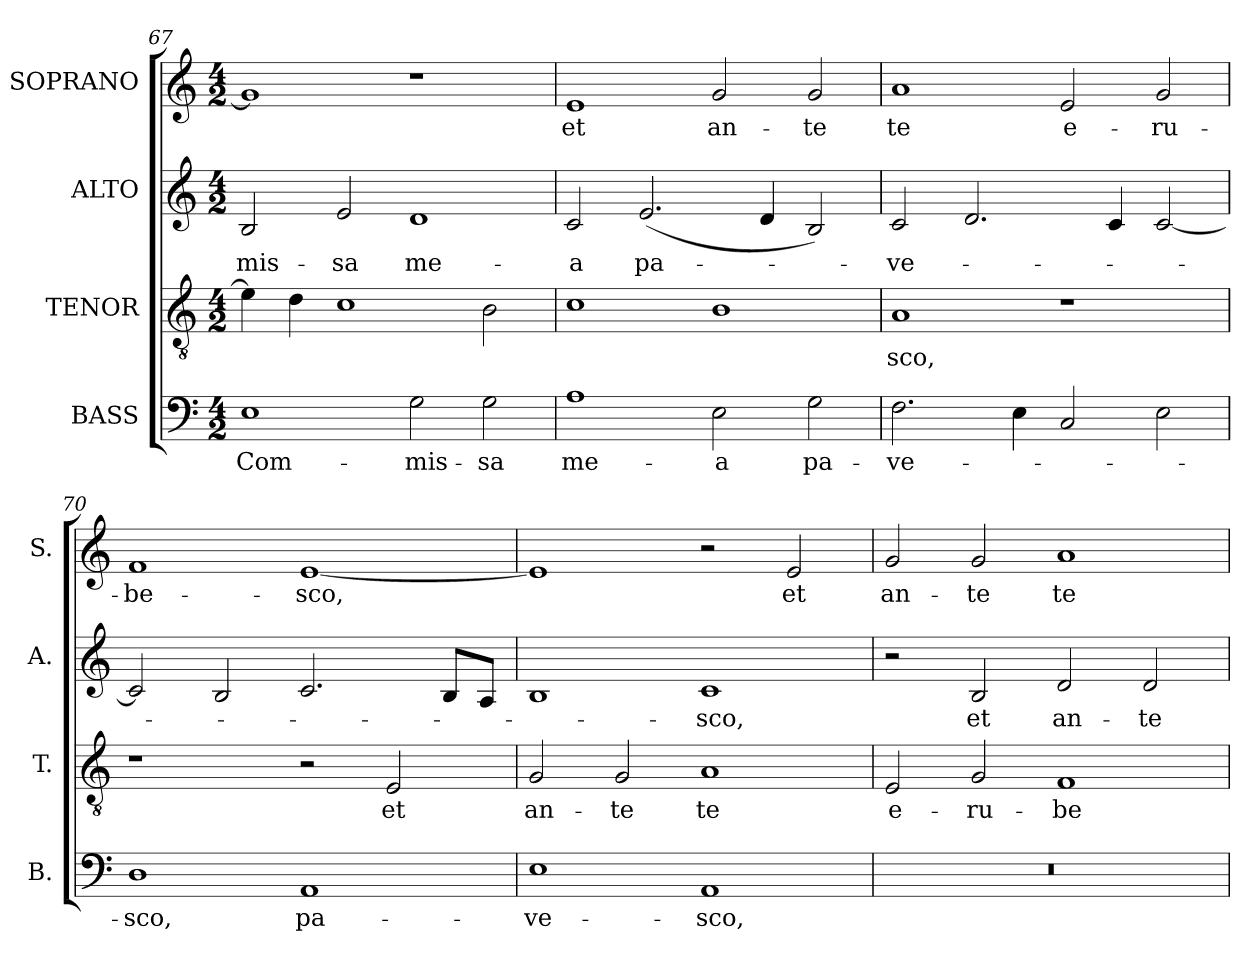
**kern	**text	**kern	**text	**kern	**text	**kern	**text
*part4	*part4	*part3	*part3	*part2	*part2	*part1	*part1
*staff4	*staff4	*staff3	*staff3	*staff2	*staff2	*staff1	*staff1
*I"BASS	*	*I"TENOR	*	*I"ALTO	*	*I"SOPRANO	*
*I'B.	*	*I'T.	*	*I'A.	*	*I'S.	*
!!LO:LB:g=z
*clefF4	*	*clefGv2	*	*clefG2	*	*clefG2	*
*	*	*ITrd7c12	*	*	*	*	*
*k[]	*	*k[]	*	*k[]	*	*k[]	*
*C:	*	*C:	*	*C:	*	*C:	*
*M4/2	*	*M4/2	*	*M4/2	*	*M4/2	*
=67	=67	=67	=67	=67	=67	=67	=67
!	!LO:LY:b:color=#000000	!	!	!	!	!	!
!	!	!	!	!	!LO:LY:b:color=#000000	!	!
1Ei	Com-	4Ei\]	.	2Bi/	-mis-	1gi]	.
.	.	4Di\	.	.	.	.	.
!	!	!	!	!	!LO:LY:b:color=#000000	!	!
.	.	1Ci	.	2ei/	-sa	.	.
!	!LO:LY:b:color=#000000	!	!	!	!	!	!
!	!	!	!	!	!LO:LY:b:color=#000000	!	!
2Gi\	-mis-	.	.	1di	me-	1r	.
!	!LO:LY:b:color=#000000	!	!	!	!	!	!
2Gi\	-sa	2BBi\	.	.	.	.	.
=68	=68	=68	=68	=68	=68	=68	=68
!	!LO:LY:b:color=#000000	!	!	!	!	!	!
!	!	!	!	!	!LO:LY:b:color=#000000	!	!
!	!	!	!	!	!	!	!LO:LY:b:color=#000000
1Ai	me-	1Ci	.	2ci/	-a	1ei	et
!	!	!	!	!	!LO:LY:b:color=#000000	!	!
.	.	.	.	(2.ei/	pa-	.	.
!	!LO:LY:b:color=#000000	!	!	!	!	!	!
!	!	!	!	!	!	!	!LO:LY:b:color=#000000
2Ei\	-a	1BBi	.	.	.	2gi/	an-
.	.	.	.	4di/	.	.	.
!	!LO:LY:b:color=#000000	!	!	!	!	!	!
!	!	!	!	!	!	!	!LO:LY:b:color=#000000
2Gi\	pa-	.	.	2Bi/)	.	2gi/	-te
=69	=69	=69	=69	=69	=69	=69	=69
!	!LO:LY:b:color=#000000	!	!	!	!	!	!
!	!	!	!LO:LY:b:color=#000000	!	!	!	!
!	!	!	!	!	!LO:LY:b:color=#000000	!	!
!	!	!	!	!	!	!	!LO:LY:b:color=#000000
2.Fi\	-ve-	1AAi	-sco,	2ci/	-ve-	1ai	te
.	.	.	.	2.di/	.	.	.
4Ei\	.	.	.	.	.	.	.
!	!	!	!	!	!	!	!LO:LY:b:color=#000000
2Ci/	.	1r	.	.	.	2ei/	e-
.	.	.	.	4ci/	.	.	.
!	!	!	!	!	!	!	!LO:LY:b:color=#000000
2Ei\	.	.	.	[2ci/	.	2gi/	-ru-
=70	=70	=70	=70	=70	=70	=70	=70
!	!LO:LY:b:color=#000000	!	!	!	!	!	!
!	!	!	!	!	!	!	!LO:LY:b:color=#000000
1Di	-sco,	1r	.	2ci/]	.	1fi	-be-
.	.	.	.	2Bi/	.	.	.
!	!LO:LY:b:color=#000000	!	!	!	!	!	!
!	!	!	!	!	!	!	!LO:LY:b:color=#000000
1AAi	pa-	2r	.	2.ci/	.	[1ei	-sco,
!	!	!	!LO:LY:b:color=#000000	!	!	!	!
.	.	2EEi/	et	.	.	.	.
.	.	.	.	8Bi/L	.	.	.
.	.	.	.	8Ai/J	.	.	.
=71	=71	=71	=71	=71	=71	=71	=71
!	!LO:LY:b:color=#000000	!	!	!	!	!	!
!	!	!	!LO:LY:b:color=#000000	!	!	!	!
1Ei	-ve-	2GGi/	an-	1Bi	.	1ei]	.
!	!	!	!LO:LY:b:color=#000000	!	!	!	!
.	.	2GGi/	-te	.	.	.	.
!	!LO:LY:b:color=#000000	!	!	!	!	!	!
!	!	!	!LO:LY:b:color=#000000	!	!	!	!
!	!	!	!	!	!LO:LY:b:color=#000000	!	!
1AAi	-sco,	1AAi	te	1ci	-sco,	2r	.
!	!	!	!	!	!	!	!LO:LY:b:color=#000000
.	.	.	.	.	.	2ei/	et
=72	=72	=72	=72	=72	=72	=72	=72
!LO:N:vis=1	!	!	!	!	!	!	!
!	!	!	!LO:LY:b:color=#000000	!	!	!	!
!	!	!	!	!	!	!	!LO:LY:b:color=#000000
0r	.	2EEi/	e-	2r	.	2gi/	an-
!	!	!	!LO:LY:b:color=#000000	!	!	!	!
!	!	!	!	!	!LO:LY:b:color=#000000	!	!
!	!	!	!	!	!	!	!LO:LY:b:color=#000000
.	.	2GGi/	-ru-	2Bi/	et	2gi/	-te
!	!	!	!LO:LY:b:color=#000000	!	!	!	!
!	!	!	!	!	!LO:LY:b:color=#000000	!	!
!	!	!	!	!	!	!	!LO:LY:b:color=#000000
.	.	1FFi	-be-	2di/	an-	1ai	te
!	!	!	!	!	!LO:LY:b:color=#000000	!	!
.	.	.	.	2di/	-te	.	.
=	=	=	=	=	=	=	=
*-	*-	*-	*-	*-	*-	*-	*-
